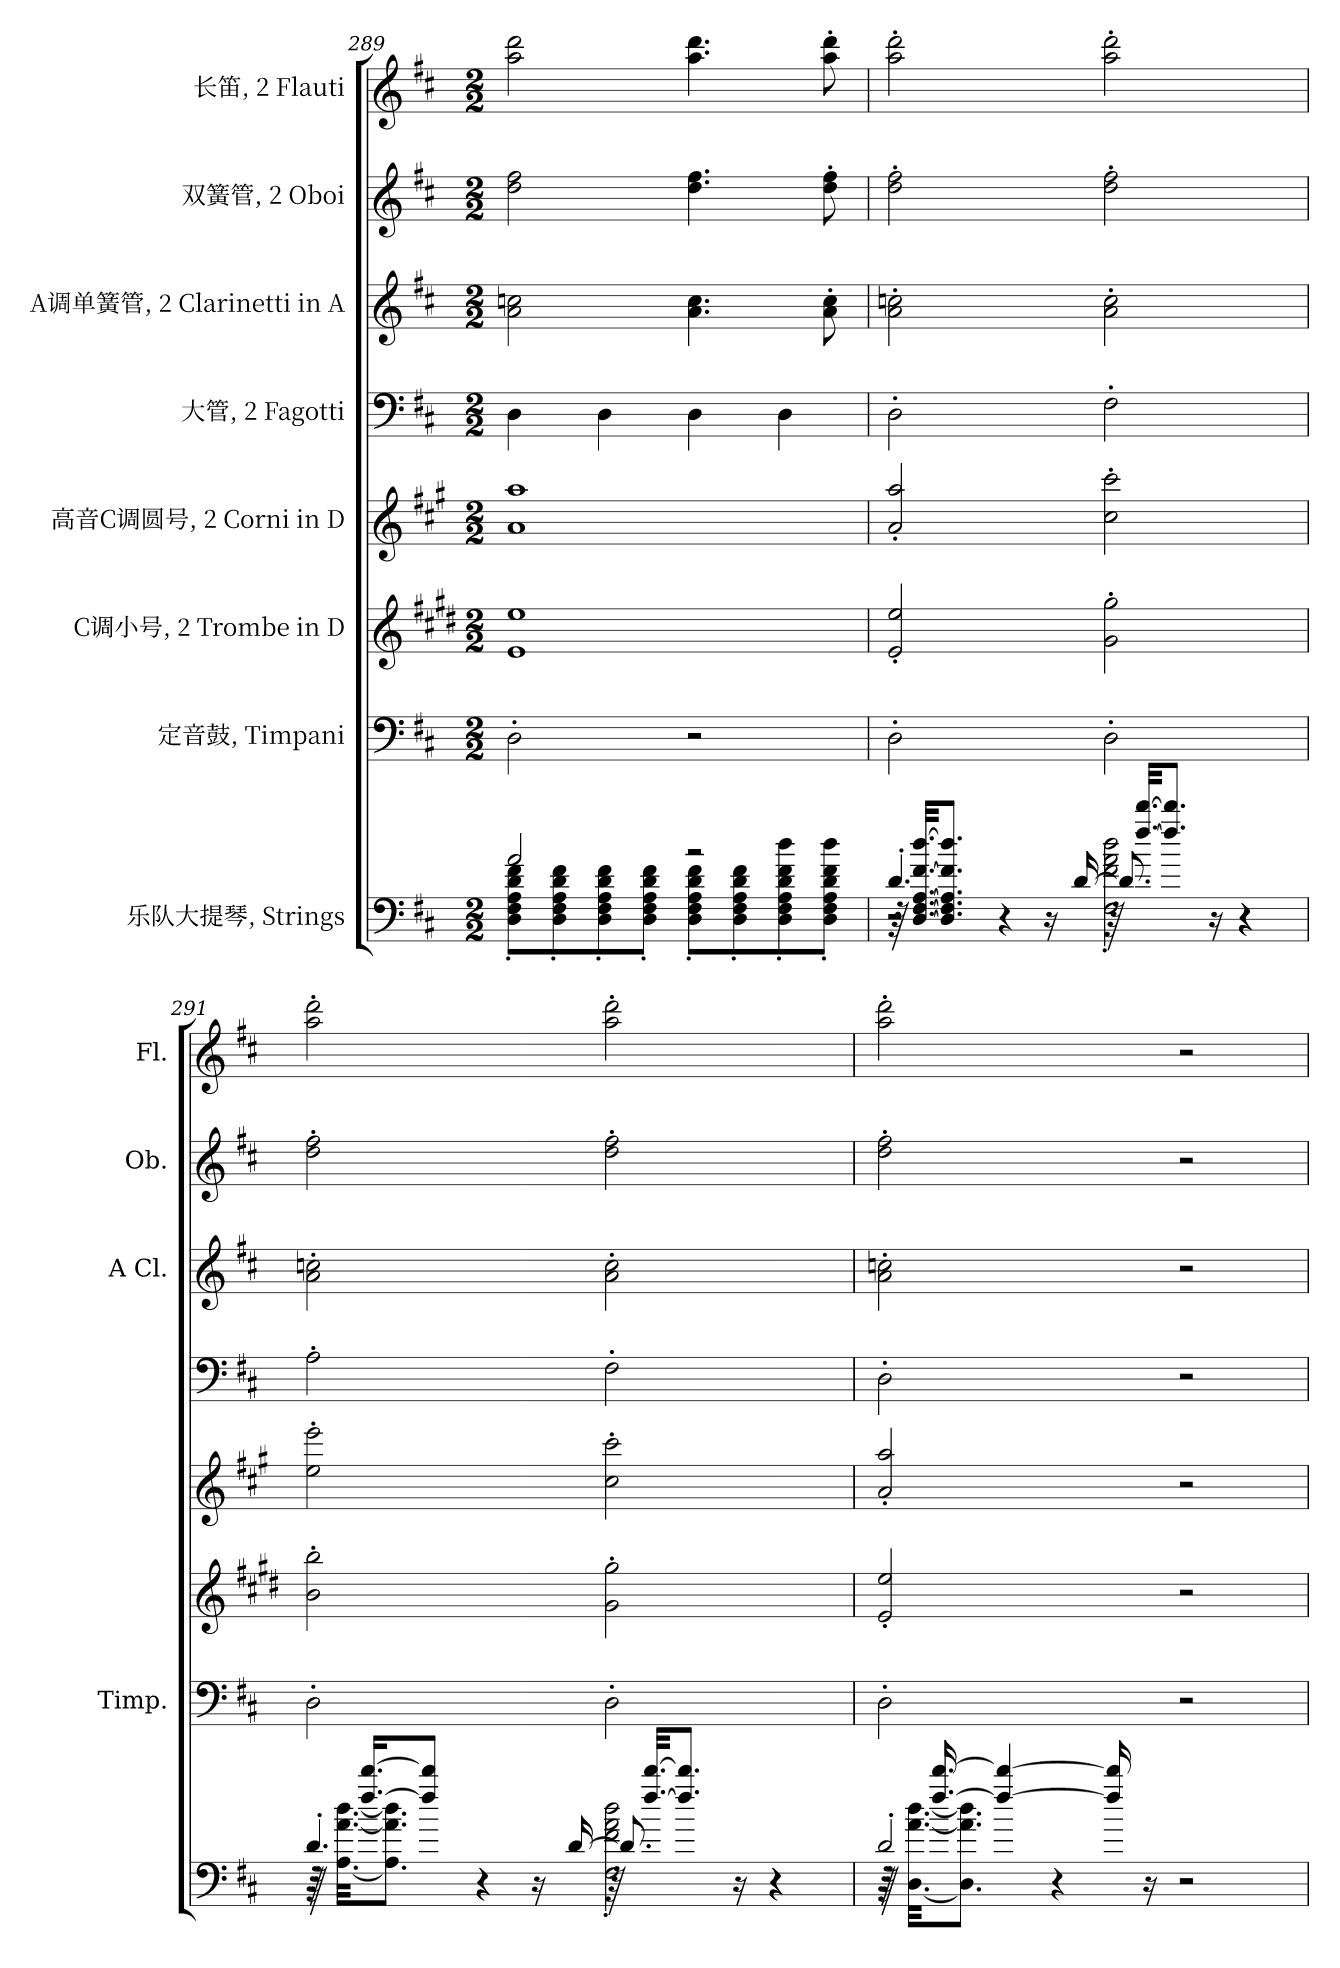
**kern	**kern	**kern	**kern	**kern	**kern	**kern	**kern
*part8	*part7	*part6	*part5	*part4	*part3	*part2	*part1
*staff8	*staff7	*staff6	*staff5	*staff4	*staff3	*staff2	*staff1
*I"乐队大提琴, Strings	*I"定音鼓, Timpani	*I"C调小号, 2 Trombe in D	*I"高音C调圆号, 2 Corni in D	*I"大管, 2 Fagotti	*I"A调单簧管, 2 Clarinetti in A	*I"双簧管, 2 Oboi	*I"长笛, 2 Flauti
*	*I'Timp.	*	*	*	*I'A Cl.	*I'Ob.	*I'Fl.
*clefF4	*clefF4	*clefG2	*clefG2	*clefF4	*clefG2	*clefG2	*clefG2
*	*	*ITrd1c2	*ITrd4c7	*	*ITrd2c3	*	*
*k[f#c#]	*k[f#c#]	*k[f#c#]	*k[f#c#]	*k[f#c#]	*k[f#c#g#d#a#]	*k[f#c#]	*k[f#c#]
*M2/2	*M2/2	*M2/2	*M2/2	*M2/2	*M2/2	*M2/2	*M2/2
=289	=289	=289	=289	=289	=289	=289	=289
*^	*	*	*	*	*	*	*
2a/	8D\' 8F#\' 8A\' 8d\' 8f#\'L	2D'\	1d 1dd	1d 1dd	4D\	2f#\ 2an\	2dd\ 2ff#\	2aa\ 2ddd\
.	8D\' 8F#\' 8A\' 8d\' 8f#\'	.	.	.	.	.	.	.
.	8D\' 8F#\' 8A\' 8d\' 8f#\'	.	.	.	4D\	.	.	.
.	8D\' 8F#\' 8A\' 8d\' 8f#\'J	.	.	.	.	.	.	.
2r	8D\' 8F#\' 8A\' 8d\' 8f#\'L	2r	.	.	4D\	4.f#\ 4.a\	4.dd\ 4.ff#\	4.aa\ 4.ddd\
.	8D\' 8F#\' 8A\' 8d\' 8f#\'	.	.	.	.	.	.	.
.	8D\' 8F#\' 8A\' 8d\' 8f#\' 8dd\'	.	.	.	4D\	.	.	.
.	8D\' 8F#\' 8A\' 8d\' 8f#\' 8dd\'J	.	.	.	.	8f#\' 8a\'	8dd\' 8ff#\'	8aa\' 8ddd\'
!!LO:PB:g=z
=290	=290	=290	=290	=290	=290	=290	=290	=290
*	*^	*	*	*	*	*	*	*
64r	2r	4.d'/	2D'\	2d/' 2dd/'	2d/' 2dd/'	2D'\	2f#\' 2an\'	2dd\' 2ff#\'	2aa\' 2ddd\'
[32.D/ [32.F#/ [32.A/ [32.f#/ [32.dd/KKL	.	.	.	.	.	.	.	.	.
8.D/] 8.F#/] 8.A/] 8.f#/] 8.dd/]J	.	.	.	.	.	.	.	.	.
4r	.	.	.	.	.	.	.	.	.
.	.	16r	.	.	.	.	.	.	.
.	.	[16d/	.	.	.	.	.	.	.
64r	2F#\' 2f#\' 2a\' 2dd\'	8.d/]	2D'\	2f#\' 2ff#\'	2f#\' 2ff#\'	2F#'\	2f#\' 2a\'	2dd\' 2ff#\'	2aa\' 2ddd\'
[32.ff#/ [32.ddd/KKL	.	.	.	.	.	.	.	.	.
8.ff#/] 8.ddd/]J	.	.	.	.	.	.	.	.	.
.	.	16r	.	.	.	.	.	.	.
4r	.	4r	.	.	.	.	.	.	.
=291	=291	=291	=291	=291	=291	=291	=291	=291	=291
32r	64r	4.d'/	2D'\	2a\' 2aa\'	2a\' 2aa\'	2A'\	2f#\' 2an\'	2dd\' 2ff#\'	2aa\' 2ddd\'
.	[32.A\ [32.a\ [32.dd\KKL	.	.	.	.	.	.	.	.
[16.ff#/ [16.ddd/KL	.	.	.	.	.	.	.	.	.
.	8.A\] 8.a\] 8.dd\]J	.	.	.	.	.	.	.	.
8ff#/] 8ddd/]J	.	.	.	.	.	.	.	.	.
4r	4r	.	.	.	.	.	.	.	.
.	.	16r	.	.	.	.	.	.	.
.	.	[16d/	.	.	.	.	.	.	.
*	*	*	*	*	*	*	*	*	*MM219
64r	2F#\' 2f#\' 2a\' 2dd\'	8.d/]	2D'\	2f#\' 2ff#\'	2f#\' 2ff#\'	2F#'\	2f#\' 2a\'	2dd\' 2ff#\'	2aa\' 2ddd\'
[32.ff#/ [32.ddd/KKL	.	.	.	.	.	.	.	.	.
8.ff#/] 8.ddd/]J	.	.	.	.	.	.	.	.	.
.	.	16r	.	.	.	.	.	.	.
4r	.	4r	.	.	.	.	.	.	.
!!LO:PB:g=z
=292	=292	=292	=292	=292	=292	=292	=292	=292	=292
*	*	*	*	*	*	*	*	*	*MM212
32r	64r	2d'/	2D'\	2d/' 2dd/'	2d/' 2dd/'	2D'\	2f#\' 2an\'	2dd\' 2ff#\'	2aa\' 2ddd\'
.	[32.D\ [32.a\ [32.dd\KKL	.	.	.	.	.	.	.	.
[16.ff#/ [16.ddd/	.	.	.	.	.	.	.	.	.
.	8.D\] 8.a\] 8.dd\]J	.	.	.	.	.	.	.	.
4ff#/_ 4ddd/_	.	.	.	.	.	.	.	.	.
.	4r	.	.	.	.	.	.	.	.
16ff#/] 16ddd/]	.	.	.	.	.	.	.	.	.
16r	.	.	.	.	.	.	.	.	.
2r	2r	2r	2r	2r	2r	2r	2r	2r	2r
*v	*v	*v	*	*	*	*	*	*	*
=	=	=	=	=	=	=	=
*-	*-	*-	*-	*-	*-	*-	*-
